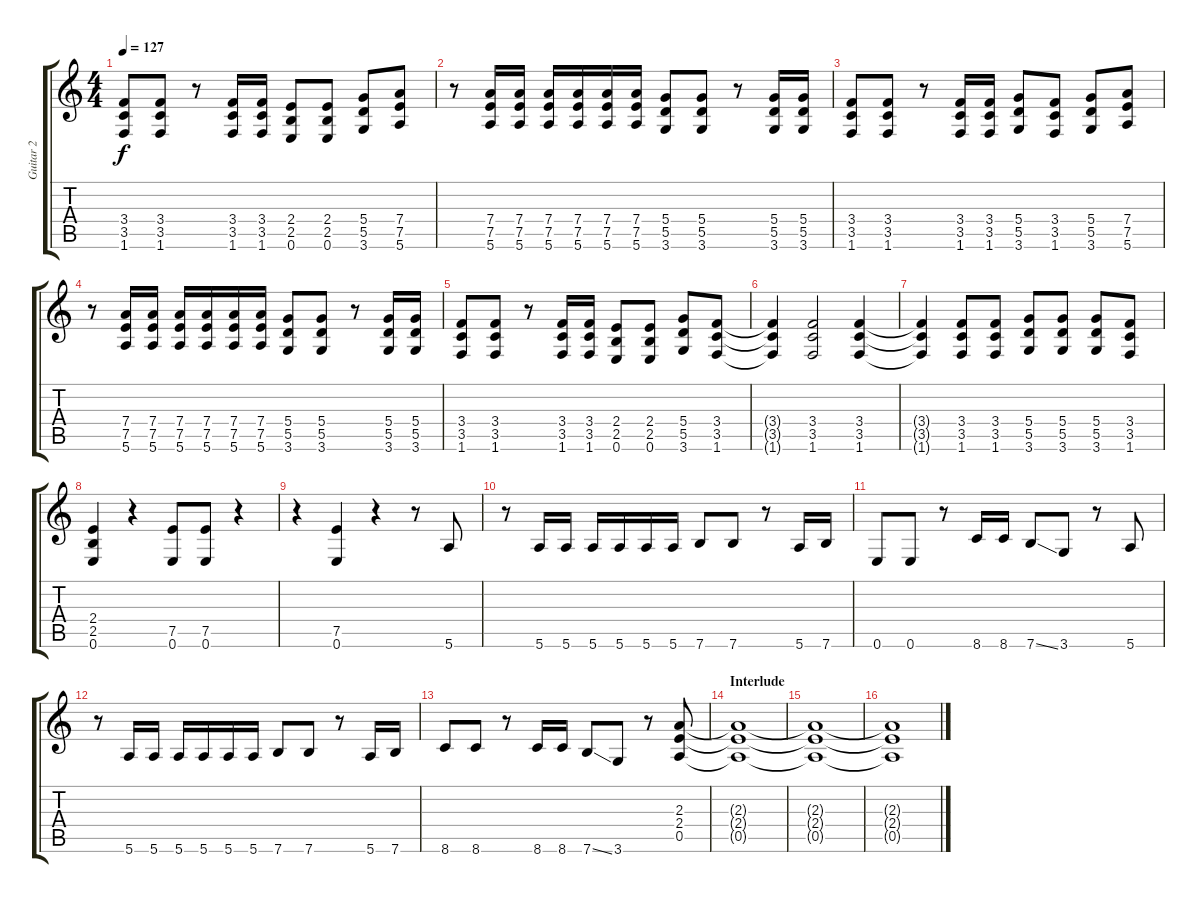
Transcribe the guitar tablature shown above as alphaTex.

\track ("Guitar 2" "Guitar 2") {instrument distortionguitar}
\staff {score tabs}
\tuning (E4 B3 G3 D3 A2 E2) {hide}
\ts (4 4)
\tempo 127
\clef g2
\ks c
(3.4 3.5 1.6).8{dy f} (3.4 3.5 1.6).8 r.8 (3.4 3.5 1.6).16 (3.4 3.5 1.6).16 (2.4 2.5 0.6).8 (2.4 2.5 0.6).8 (5.4 5.5 3.6).8 (7.4 7.5 5.6).8 |
r.8 (7.4 7.5 5.6).16 (7.4 7.5 5.6).16 (7.4 7.5 5.6).16 (7.4 7.5 5.6).16 (7.4 7.5 5.6).16 (7.4 7.5 5.6).16 (5.4 5.5 3.6).8 (5.4 5.5 3.6).8 r.8 (5.4 5.5 3.6).16 (5.4 5.5 3.6).16 |
(3.4 3.5 1.6).8 (3.4 3.5 1.6).8 r.8 (3.4 3.5 1.6).16 (3.4 3.5 1.6).16 (5.4 5.5 3.6).8 (3.4 3.5 1.6).8 (5.4 5.5 3.6).8 (7.4 7.5 5.6).8 |
r.8 (7.4 7.5 5.6).16 (7.4 7.5 5.6).16 (7.4 7.5 5.6).16 (7.4 7.5 5.6).16 (7.4 7.5 5.6).16 (7.4 7.5 5.6).16 (5.4 5.5 3.6).8 (5.4 5.5 3.6).8 r.8 (5.4 5.5 3.6).16 (5.4 5.5 3.6).16 |
(3.4 3.5 1.6).8 (3.4 3.5 1.6).8 r.8 (3.4 3.5 1.6).16 (3.4 3.5 1.6).16 (2.4 2.5 0.6).8 (2.4 2.5 0.6).8 (5.4 5.5 3.6).8 (3.4 3.5 1.6).8 |
(3.4{t} 3.5{t} 1.6{t}).4 (3.4 3.5 1.6).2 (3.4 3.5 1.6).4 |
(3.4{t} 3.5{t} 1.6{t}).4 (3.4 3.5 1.6).8 (3.4 3.5 1.6).8 (5.4 5.5 3.6).8 (5.4 5.5 3.6).8 (5.4 5.5 3.6).8 (3.4 3.5 1.6).8 |
(2.4 2.5 0.6).4 r.4 (7.5 0.6).8 (7.5 0.6).8 r.4 |
r.4 (7.5 0.6).4 r.4 r.8 5.6.8{instrument electricguitarmuted} |
r.8 5.6.16 5.6.16 5.6.16 5.6.16 5.6.16 5.6.16 7.6.8 7.6.8 r.8 5.6.16 7.6.16 |
0.6.8 0.6.8 r.8 8.6.16 8.6.16 7.6{ss}.8 3.6.8 r.8 5.6.8 |
r.8 5.6.16 5.6.16 5.6.16 5.6.16 5.6.16 5.6.16 7.6.8 7.6.8 r.8 5.6.16 7.6.16 |
8.6.8 8.6.8 r.8 8.6.16 8.6.16 7.6{ss}.8 3.6.8 r.8 (2.3 2.4 0.5).8{instrument distortionguitar} |
\section ("" "Interlude")
(2.3{t} 2.4{t} 0.5{t}).1 |
(2.3{t} 2.4{t} 0.5{t}).1 |
(2.3{t} 2.4{t} 0.5{t}).1
